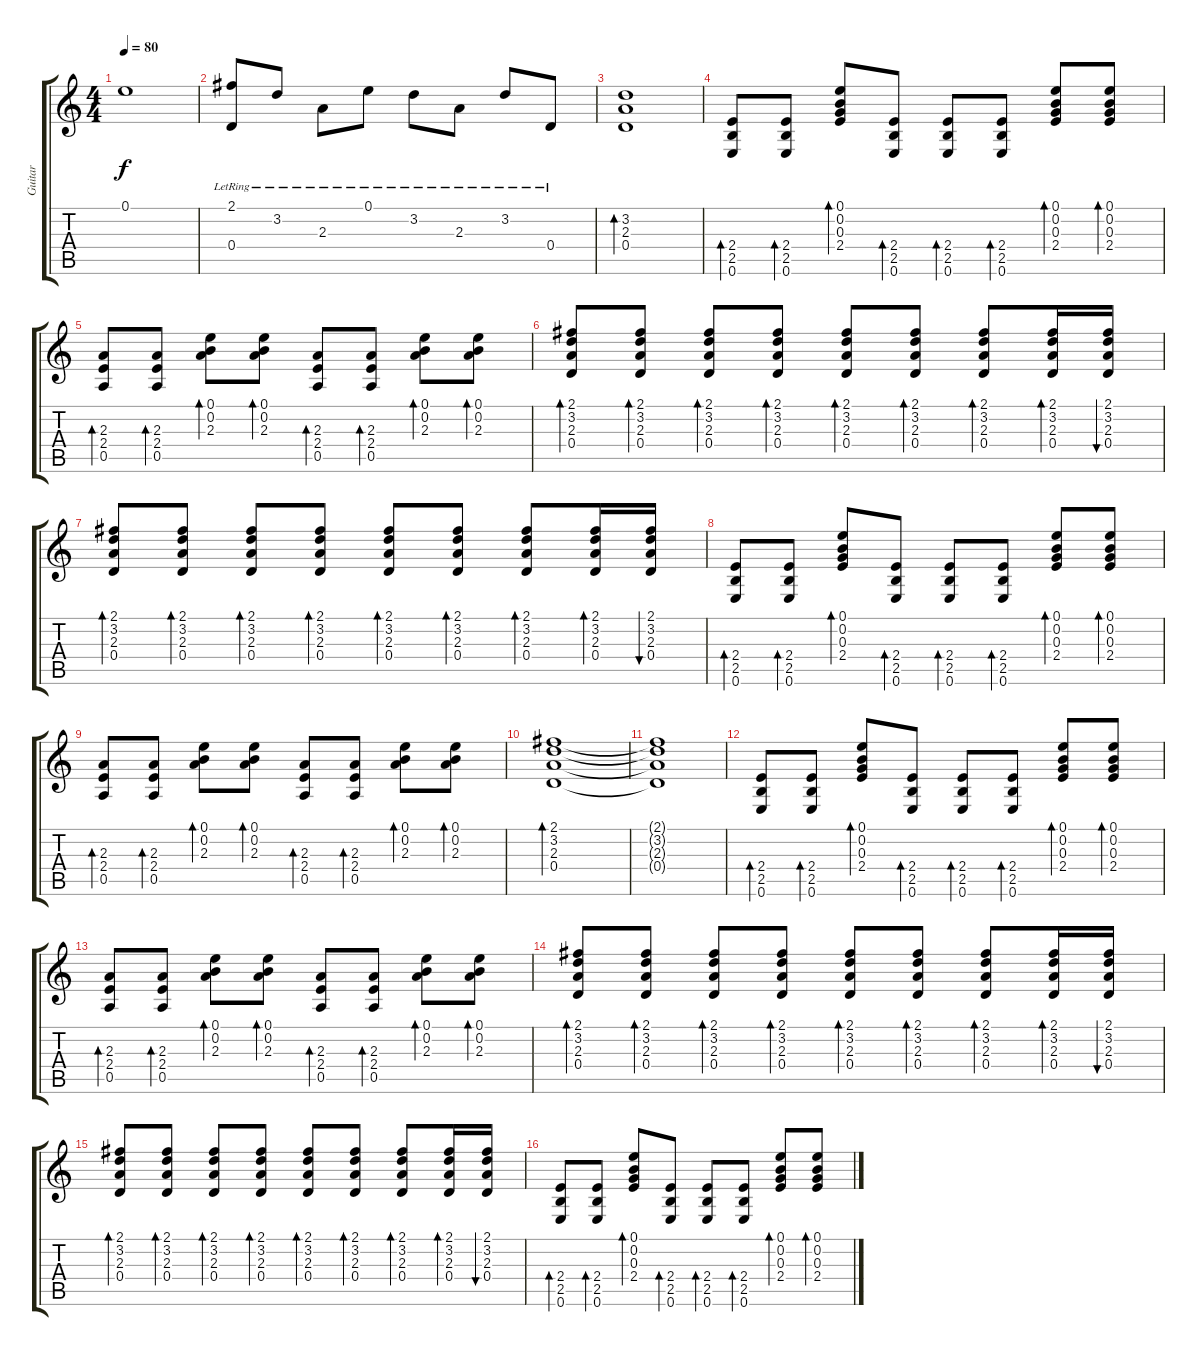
\track ("Guitar" "Guitar") {instrument acousticguitarsteel}
\staff {score tabs}
\tuning (E4 B3 G3 D3 A2 E2) {hide}
\ts (4 4)
\tempo 80
\clef g2
\ks c
0.1.1{dy f} |
(2.1{lr} 0.4{lr}).8{volume 11} 3.2{lr}.8 2.3{lr}.8 0.1{lr}.8 3.2{lr}.8 2.3{lr}.8 3.2{lr}.8 0.4{lr}.8 |
(3.2 2.3 0.4).1{bd 240} |
(2.4 2.5 0.6).8{bd 30} (2.4 2.5 0.6).8{bd 30} (0.1 0.2 0.3 2.4).8{bd 30} (2.4 2.5 0.6).8{bd 30} (2.4 2.5 0.6).8{bd 30} (2.4 2.5 0.6).8{bd 30} (0.1 0.2 0.3 2.4).8{bd 30} (0.1 0.2 0.3 2.4).8{bd 30} |
(2.3 2.4 0.5).8{bd 30} (2.3 2.4 0.5).8{bd 30} (0.1 0.2 2.3).8{bd 30} (0.1 0.2 2.3).8{bd 30} (2.3 2.4 0.5).8{bd 30} (2.3 2.4 0.5).8{bd 30} (0.1 0.2 2.3).8{bd 30} (0.1 0.2 2.3).8{bd 30} |
(2.1 3.2 2.3 0.4).8{bd 30} (2.1 3.2 2.3 0.4).8{bd 30} (2.1 3.2 2.3 0.4).8{bd 30} (2.1 3.2 2.3 0.4).8{bd 30} (2.1 3.2 2.3 0.4).8{bd 30} (2.1 3.2 2.3 0.4).8{bd 30} (2.1 3.2 2.3 0.4).8{bd 30} (2.1 3.2 2.3 0.4).16{bd 30} (2.1 3.2 2.3 0.4).16{bu 30} |
(2.1 3.2 2.3 0.4).8{bd 30} (2.1 3.2 2.3 0.4).8{bd 30} (2.1 3.2 2.3 0.4).8{bd 30} (2.1 3.2 2.3 0.4).8{bd 30} (2.1 3.2 2.3 0.4).8{bd 30} (2.1 3.2 2.3 0.4).8{bd 30} (2.1 3.2 2.3 0.4).8{bd 30} (2.1 3.2 2.3 0.4).16{bd 30} (2.1 3.2 2.3 0.4).16{bu 30} |
(2.4 2.5 0.6).8{bd 30} (2.4 2.5 0.6).8{bd 30} (0.1 0.2 0.3 2.4).8{bd 30} (2.4 2.5 0.6).8{bd 30} (2.4 2.5 0.6).8{bd 30} (2.4 2.5 0.6).8{bd 30} (0.1 0.2 0.3 2.4).8{bd 30} (0.1 0.2 0.3 2.4).8{bd 30} |
(2.3 2.4 0.5).8{bd 30} (2.3 2.4 0.5).8{bd 30} (0.1 0.2 2.3).8{bd 30} (0.1 0.2 2.3).8{bd 30} (2.3 2.4 0.5).8{bd 30} (2.3 2.4 0.5).8{bd 30} (0.1 0.2 2.3).8{bd 30} (0.1 0.2 2.3).8{bd 30} |
(2.1 3.2 2.3 0.4).1{bd 240} |
(2.1{t} 3.2{t} 2.3{t} 0.4{t}).1 |
(2.4 2.5 0.6).8{bd 30} (2.4 2.5 0.6).8{bd 30} (0.1 0.2 0.3 2.4).8{bd 30} (2.4 2.5 0.6).8{bd 30} (2.4 2.5 0.6).8{bd 30} (2.4 2.5 0.6).8{bd 30} (0.1 0.2 0.3 2.4).8{bd 30} (0.1 0.2 0.3 2.4).8{bd 30} |
(2.3 2.4 0.5).8{bd 30} (2.3 2.4 0.5).8{bd 30} (0.1 0.2 2.3).8{bd 30} (0.1 0.2 2.3).8{bd 30} (2.3 2.4 0.5).8{bd 30} (2.3 2.4 0.5).8{bd 30} (0.1 0.2 2.3).8{bd 30} (0.1 0.2 2.3).8{bd 30} |
(2.1 3.2 2.3 0.4).8{bd 30} (2.1 3.2 2.3 0.4).8{bd 30} (2.1 3.2 2.3 0.4).8{bd 30} (2.1 3.2 2.3 0.4).8{bd 30} (2.1 3.2 2.3 0.4).8{bd 30} (2.1 3.2 2.3 0.4).8{bd 30} (2.1 3.2 2.3 0.4).8{bd 30} (2.1 3.2 2.3 0.4).16{bd 30} (2.1 3.2 2.3 0.4).16{bu 30} |
(2.1 3.2 2.3 0.4).8{bd 30} (2.1 3.2 2.3 0.4).8{bd 30} (2.1 3.2 2.3 0.4).8{bd 30} (2.1 3.2 2.3 0.4).8{bd 30} (2.1 3.2 2.3 0.4).8{bd 30} (2.1 3.2 2.3 0.4).8{bd 30} (2.1 3.2 2.3 0.4).8{bd 30} (2.1 3.2 2.3 0.4).16{bd 30} (2.1 3.2 2.3 0.4).16{bu 30} |
(2.4 2.5 0.6).8{bd 30} (2.4 2.5 0.6).8{bd 30} (0.1 0.2 0.3 2.4).8{bd 30} (2.4 2.5 0.6).8{bd 30} (2.4 2.5 0.6).8{bd 30} (2.4 2.5 0.6).8{bd 30} (0.1 0.2 0.3 2.4).8{bd 30} (0.1 0.2 0.3 2.4).8{bd 30}
